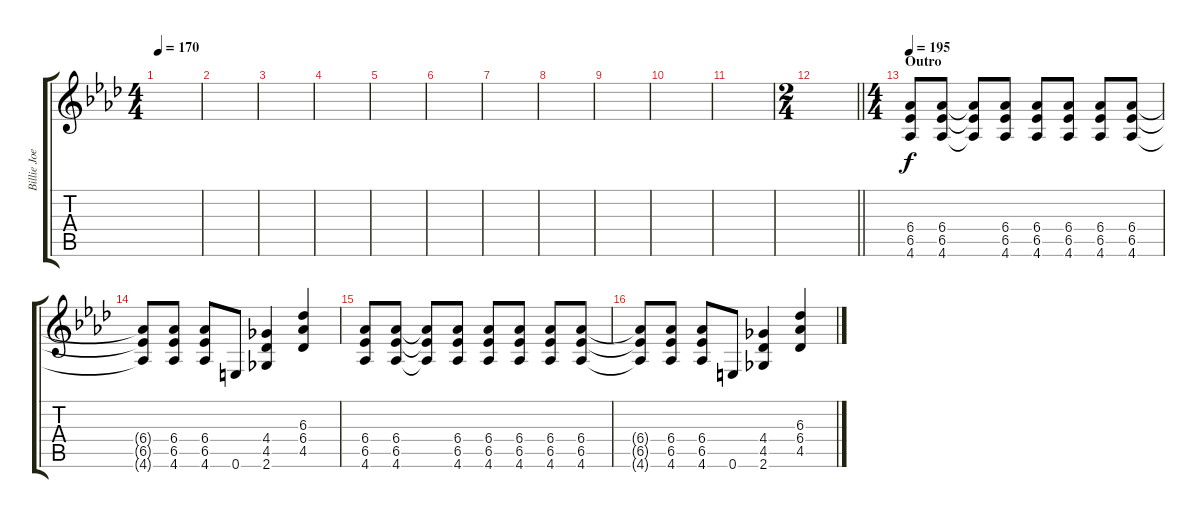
\track ("Billie Joe Lead" "Billie Joe") {instrument overdrivenguitar}
\staff {score tabs}
\tuning (E4 B3 G3 D3 A2 E2) {hide}
\ts (4 4)
\tempo 170
\clef g2
\ks ab
|
|
|
|
|
|
|
|
|
|
|
\ts (2 4)
\barLineRight lightlight
|
\ts (4 4)
\section ("" "Outro")
\tempo 195
(6.4 6.5 4.6).8 (6.4 6.5 4.6).8 (6.4{t} 6.5{t} 4.6{t}).8 (6.4 6.5 4.6).8 (6.4 6.5 4.6).8 (6.4 6.5 4.6).8 (6.4 6.5 4.6).8 (6.4 6.5 4.6).8 |
(6.4{t} 6.5{t} 4.6{t}).8 (6.4 6.5 4.6).8 (6.4 6.5 4.6).8 0.6.8 (4.4 4.5 2.6).4 (6.3 6.4 4.5).4 |
(6.4 6.5 4.6).8 (6.4 6.5 4.6).8 (6.4{t} 6.5{t} 4.6{t}).8 (6.4 6.5 4.6).8 (6.4 6.5 4.6).8 (6.4 6.5 4.6).8 (6.4 6.5 4.6).8 (6.4 6.5 4.6).8 |
(6.4{t} 6.5{t} 4.6{t}).8 (6.4 6.5 4.6).8 (6.4 6.5 4.6).8 0.6.8 (4.4 4.5 2.6).4 (6.3 6.4 4.5).4
